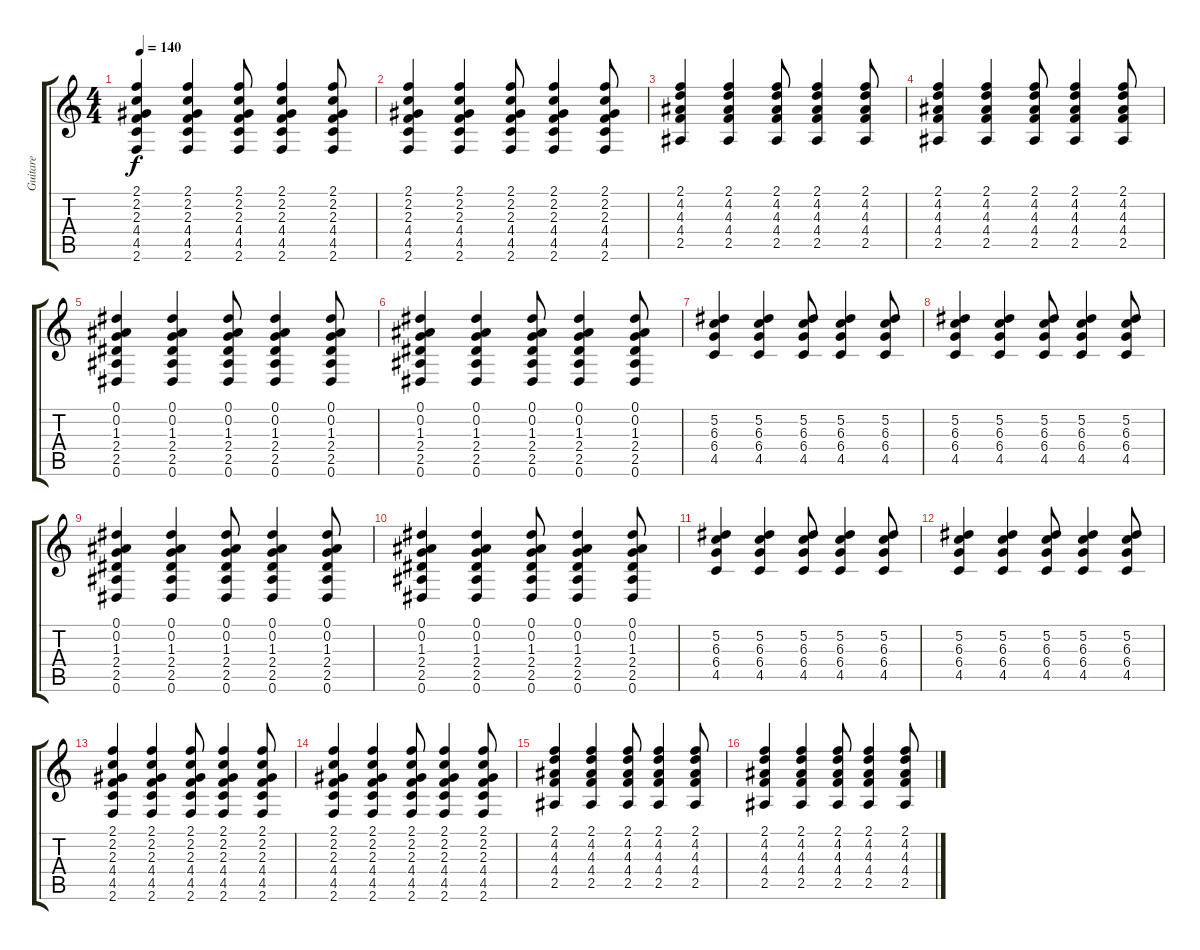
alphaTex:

\track ("Guitare" "Guitare") {instrument distortionguitar}
\staff {score tabs}
\tuning (Eb4 Bb3 Gb3 Db3 Ab2 Eb2) {hide}
\ts (4 4)
\tempo 140
\clef g2
\ks c
(2.1 2.2 2.3 4.4 4.5 2.6).4{dy f} (2.1 2.2 2.3 4.4 4.5 2.6).4 (2.1 2.2 2.3 4.4 4.5 2.6).8 (2.1 2.2 2.3 4.4 4.5 2.6).4 (2.1 2.2 2.3 4.4 4.5 2.6).8 |
(2.1 2.2 2.3 4.4 4.5 2.6).4 (2.1 2.2 2.3 4.4 4.5 2.6).4 (2.1 2.2 2.3 4.4 4.5 2.6).8 (2.1 2.2 2.3 4.4 4.5 2.6).4 (2.1 2.2 2.3 4.4 4.5 2.6).8 |
(2.1 4.2 4.3 4.4 2.5).4 (2.1 4.2 4.3 4.4 2.5).4 (2.1 4.2 4.3 4.4 2.5).8 (2.1 4.2 4.3 4.4 2.5).4 (2.1 4.2 4.3 4.4 2.5).8 |
(2.1 4.2 4.3 4.4 2.5).4 (2.1 4.2 4.3 4.4 2.5).4 (2.1 4.2 4.3 4.4 2.5).8 (2.1 4.2 4.3 4.4 2.5).4 (2.1 4.2 4.3 4.4 2.5).8 |
(0.1 0.2 1.3 2.4 2.5 0.6).4 (0.1 0.2 1.3 2.4 2.5 0.6).4 (0.1 0.2 1.3 2.4 2.5 0.6).8 (0.1 0.2 1.3 2.4 2.5 0.6).4 (0.1 0.2 1.3 2.4 2.5 0.6).8 |
(0.1 0.2 1.3 2.4 2.5 0.6).4 (0.1 0.2 1.3 2.4 2.5 0.6).4 (0.1 0.2 1.3 2.4 2.5 0.6).8 (0.1 0.2 1.3 2.4 2.5 0.6).4 (0.1 0.2 1.3 2.4 2.5 0.6).8 |
(5.2 6.3 6.4 4.5).4 (5.2 6.3 6.4 4.5).4 (5.2 6.3 6.4 4.5).8 (5.2 6.3 6.4 4.5).4 (5.2 6.3 6.4 4.5).8 |
(5.2 6.3 6.4 4.5).4 (5.2 6.3 6.4 4.5).4 (5.2 6.3 6.4 4.5).8 (5.2 6.3 6.4 4.5).4 (5.2 6.3 6.4 4.5).8 |
(0.1 0.2 1.3 2.4 2.5 0.6).4 (0.1 0.2 1.3 2.4 2.5 0.6).4 (0.1 0.2 1.3 2.4 2.5 0.6).8 (0.1 0.2 1.3 2.4 2.5 0.6).4 (0.1 0.2 1.3 2.4 2.5 0.6).8 |
(0.1 0.2 1.3 2.4 2.5 0.6).4 (0.1 0.2 1.3 2.4 2.5 0.6).4 (0.1 0.2 1.3 2.4 2.5 0.6).8 (0.1 0.2 1.3 2.4 2.5 0.6).4 (0.1 0.2 1.3 2.4 2.5 0.6).8 |
(5.2 6.3 6.4 4.5).4 (5.2 6.3 6.4 4.5).4 (5.2 6.3 6.4 4.5).8 (5.2 6.3 6.4 4.5).4 (5.2 6.3 6.4 4.5).8 |
(5.2 6.3 6.4 4.5).4 (5.2 6.3 6.4 4.5).4 (5.2 6.3 6.4 4.5).8 (5.2 6.3 6.4 4.5).4 (5.2 6.3 6.4 4.5).8 |
(2.1 2.2 2.3 4.4 4.5 2.6).4 (2.1 2.2 2.3 4.4 4.5 2.6).4 (2.1 2.2 2.3 4.4 4.5 2.6).8 (2.1 2.2 2.3 4.4 4.5 2.6).4 (2.1 2.2 2.3 4.4 4.5 2.6).8 |
(2.1 2.2 2.3 4.4 4.5 2.6).4 (2.1 2.2 2.3 4.4 4.5 2.6).4 (2.1 2.2 2.3 4.4 4.5 2.6).8 (2.1 2.2 2.3 4.4 4.5 2.6).4 (2.1 2.2 2.3 4.4 4.5 2.6).8 |
(2.1 4.2 4.3 4.4 2.5).4 (2.1 4.2 4.3 4.4 2.5).4 (2.1 4.2 4.3 4.4 2.5).8 (2.1 4.2 4.3 4.4 2.5).4 (2.1 4.2 4.3 4.4 2.5).8 |
(2.1 4.2 4.3 4.4 2.5).4 (2.1 4.2 4.3 4.4 2.5).4 (2.1 4.2 4.3 4.4 2.5).8 (2.1 4.2 4.3 4.4 2.5).4 (2.1 4.2 4.3 4.4 2.5).8
